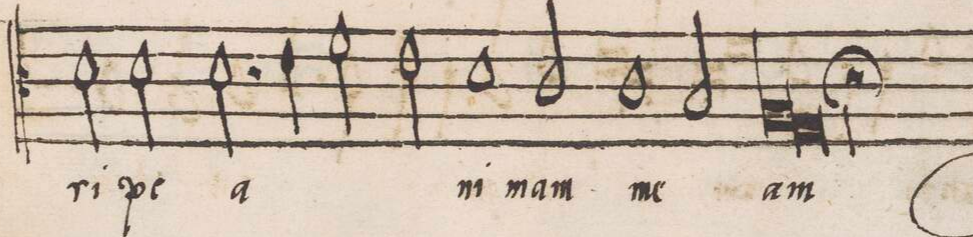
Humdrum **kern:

**kern	**text
*I"TENOR	*
*clefC3	*
*k[]	*
*met(C|)	*
*M2/1	*
2d\	-ri-
2d\	-pe
2.d\	a-
4e\	.
=62	=62
2f\	.
2e\	.
1d	-ni-
=63	=63
2c/	-mam
1c	me-
2B/	.
=64	=64
*lig	*
1A	-am
0.G;	.
*Xlig	*
=65	=65
==	==
*-	*-
